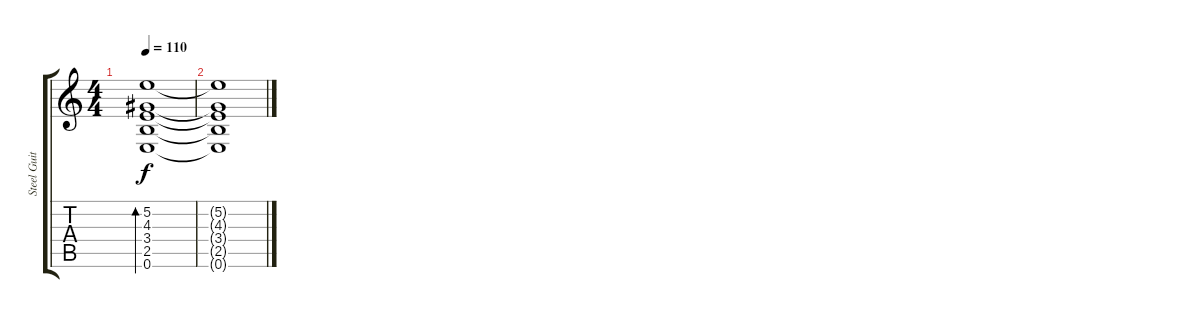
\track ("Steel Guitar" "Steel Guit") {instrument acousticguitarsteel}
\staff {score tabs}
\tuning (E4 B3 E3 Db3 A2 E2) {hide}
\ts (4 4)
\tempo 110
\clef g2
\ks c
(5.2 4.3 3.4 2.5 0.6).1{bd 120 dy f} |
(5.2{t} 4.3{t} 3.4{t} 2.5{t} 0.6{t}).1
